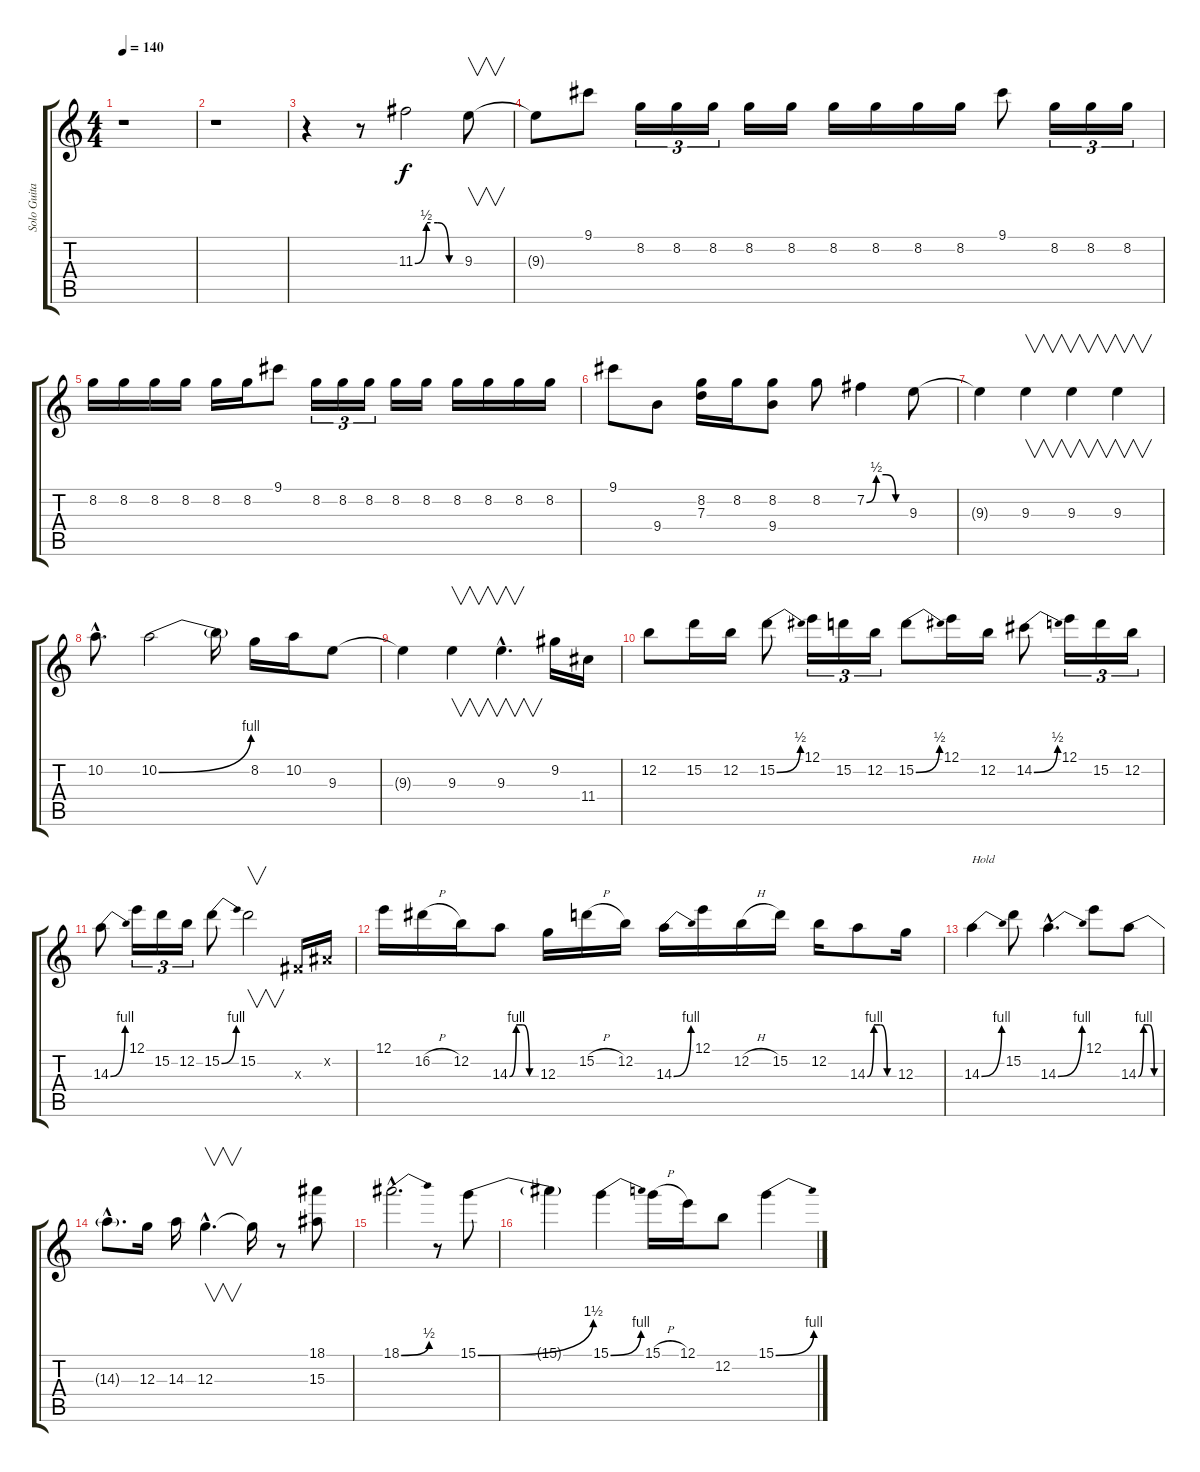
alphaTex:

\track ("Solo Guitar(Guit. 5)" "Solo Guita") {instrument overdrivenguitar}
\staff {score tabs}
\tuning (E4 B3 G3 D3 A2 E2) {hide}
\ts (4 4)
\tempo 140
\clef g2
\ks c
r.1{dy f} |
r.1 |
r.4 r.8 11.3{be (custom 0 0 15 2 30 2 45 0 60 0)}.2 9.3.8{v} |
9.3{t}.8 9.1.8 8.2.16{tu (3 2)} 8.2.16{tu (3 2)} 8.2.16{tu (3 2)} 8.2.16 8.2.16 8.2.16 8.2.16 8.2.16 8.2.16 9.1.8 8.2.16{tu (3 2)} 8.2.16{tu (3 2)} 8.2.16{tu (3 2)} |
8.2.16 8.2.16 8.2.16 8.2.16 8.2.16 8.2.16 9.1.8 8.2.16{tu (3 2)} 8.2.16{tu (3 2)} 8.2.16{tu (3 2)} 8.2.16 8.2.16 8.2.16 8.2.16 8.2.16 8.2.16 |
9.1.8 9.4.8 (8.2 7.3).16 8.2.16 (8.2 9.4).8 8.2.8 7.2{be (custom 0 0 15 2 30 2 45 0 60 0)}.4 9.3.8 |
9.3{t}.4 9.3.4{v} 9.3.4{v} 9.3.4{v} |
10.2{hac}.8{d} 10.2{be (bend 0 0 60 4)}.2 10.2{t}.16 8.2.16 10.2.16 9.3.8 |
9.3{t}.4 9.3.4{v} 9.3{hac}.4{v d} 9.2.16 11.4.16 |
12.2.8 15.2.16 12.2.16 15.2{be (bend 0 0 60 2)}.8 12.1.16{tu (3 2)} 15.2.16{tu (3 2)} 12.2.16{tu (3 2)} 15.2{be (bend 0 0 60 2)}.8 12.1.16 12.2.16 14.2{be (bend 0 0 60 2)}.8 12.1.16{tu (3 2)} 15.2.16{tu (3 2)} 12.2.16{tu (3 2)} |
14.3{be (bend 0 0 60 4)}.8 12.1.16{tu (3 2)} 15.2.16{tu (3 2)} 12.2.16{tu (3 2)} 15.2{be (bend 0 0 60 4)}.8 15.2.2{v} -1.3{x}.16 -1.2{x}.16 |
12.1.16 16.2{h}.16 12.2.16 14.3{be (custom 0 0 15 4 30 4 45 0 60 0)}.8 12.3.16 15.2{h}.16 12.2.16 14.3{be (bend 0 0 60 4)}.16 12.1.16 12.2{h}.16 15.2.16 12.2.16 14.3{be (custom 0 0 15 4 30 4 45 0 60 0)}.8 12.3.16 |
14.3{be (bend 0 0 60 4)}.4{txt "Hold"} 15.2.8 14.3{be (bend 0 0 60 4) hac}.4{d} 12.1.8 14.3{be (custom 0 0 15 4 30 4 45 0 60 0)}.8 |
14.3{hac t}.8{d} 12.3.16 14.3.16 12.3{hac}.4{v d} 12.3{t}.16 r.8 (18.1 15.3).8 |
18.1{be (bend 0 0 60 2) hac}.2{d} r.8 15.1{be (bend 0 0 60 6)}.8 |
15.1{t}.4 15.1{be (bend 0 0 60 4)}.4 15.1{h}.16 12.1.16 12.2.8 15.1{be (bend 0 0 60 4)}.4
